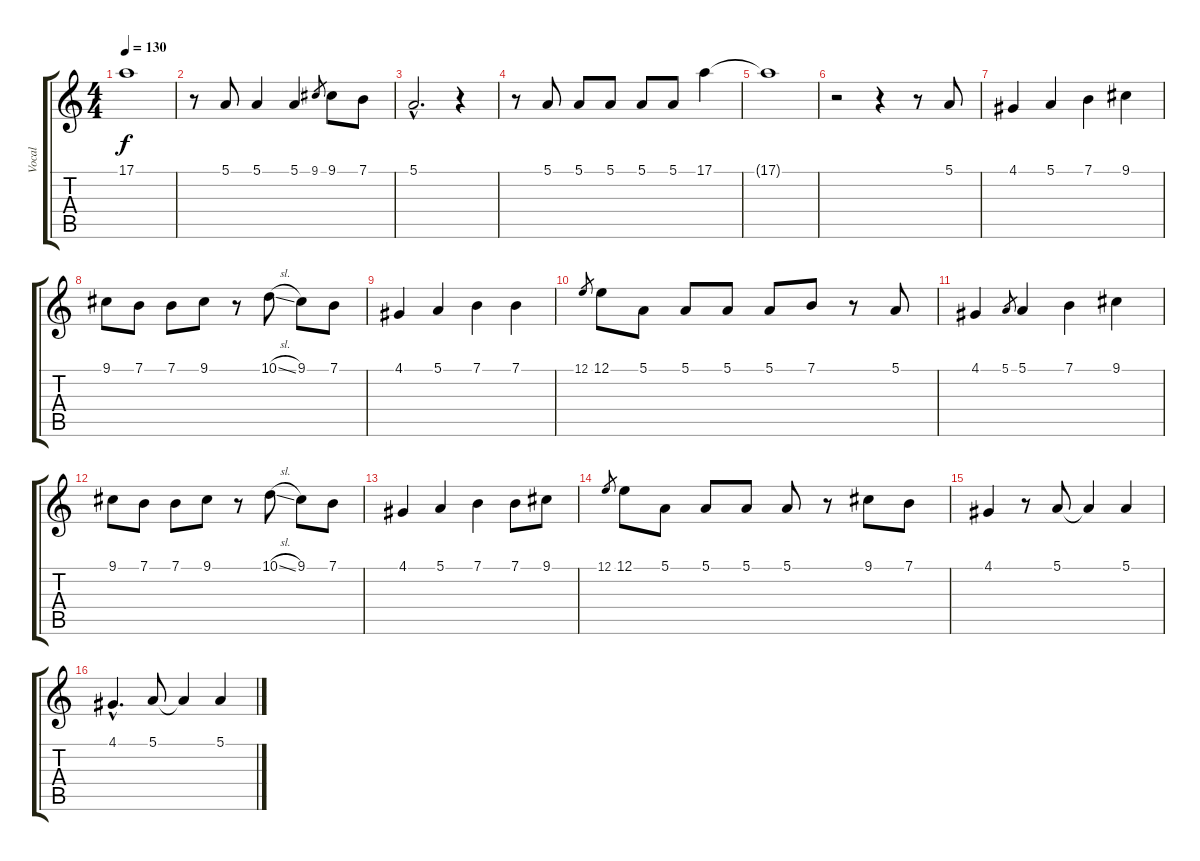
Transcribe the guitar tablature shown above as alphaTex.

\track ("Vocal" "Vocal") {instrument bassoon}
\staff {score tabs}
\tuning (E4 B3 G3 D3 A2 E2) {hide}
\ts (4 4)
\tempo 130
\clef g2
\ks c
17.1{t}.1{dy f} |
r.8 5.1.8 5.1.4 5.1.4 9.1.8{gr} 9.1.8 7.1.8 |
5.1{hac}.2{d} r.4 |
r.8 5.1.8 5.1.8 5.1.8 5.1.8 5.1.8 17.1.4 |
17.1{t}.1 |
r.2 r.4 r.8 5.1.8 |
4.1.4 5.1.4 7.1.4 9.1.4 |
9.1.8 7.1.8 7.1.8 9.1.8 r.8 10.1{sl}.8 9.1.8 7.1.8 |
4.1.4 5.1.4 7.1.4 7.1.4 |
12.1.8{gr} 12.1.8 5.1.8 5.1.8 5.1.8 5.1.8 7.1.8 r.8 5.1.8 |
4.1.4 5.1.8{gr} 5.1.4 7.1.4 9.1.4 |
9.1.8 7.1.8 7.1.8 9.1.8 r.8 10.1{sl}.8 9.1.8 7.1.8 |
4.1.4 5.1.4 7.1.4 7.1.8 9.1.8 |
12.1.8{gr} 12.1.8 5.1.8 5.1.8 5.1.8 5.1.8 r.8 9.1.8 7.1.8 |
4.1.4 r.8 5.1.8 5.1{t}.4 5.1.4 |
4.1{hac}.4{d} 5.1.8 5.1{t}.4 5.1.4
